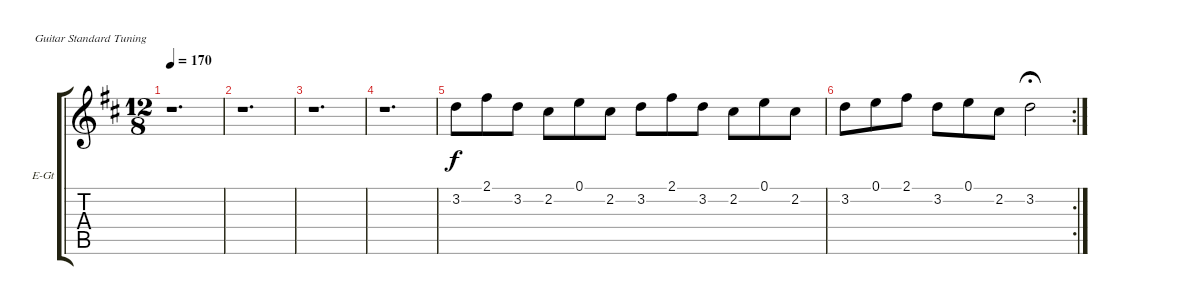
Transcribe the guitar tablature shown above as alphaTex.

\defaultSystemsLayout 4
\bracketExtendMode groupsimilarinstruments
\firstSystemTrackNameOrientation horizontal
\otherSystemsTrackNameOrientation horizontal
\track ("Electric Guitar" "E-Gt") {instrument electricguitarclean}
\staff {score tabs}
\tuning (E4 B3 G3 D3 A2 E2)
\ts (12 8)
\tempo 170
\clef g2
\ks d
r.1{d dy f} |
r.1{d} |
r.1{d} |
r.1{d} |
3.2.8 2.1.8 3.2.8 2.2.8 0.1.8 2.2.8 3.2.8 2.1.8 3.2.8 2.2.8 0.1.8 2.2.8 |
\rc 2
3.2.8 0.1.8 2.1.8 3.2.8 0.1.8 2.2.8 3.2.2{fermata (medium 0.5)}
